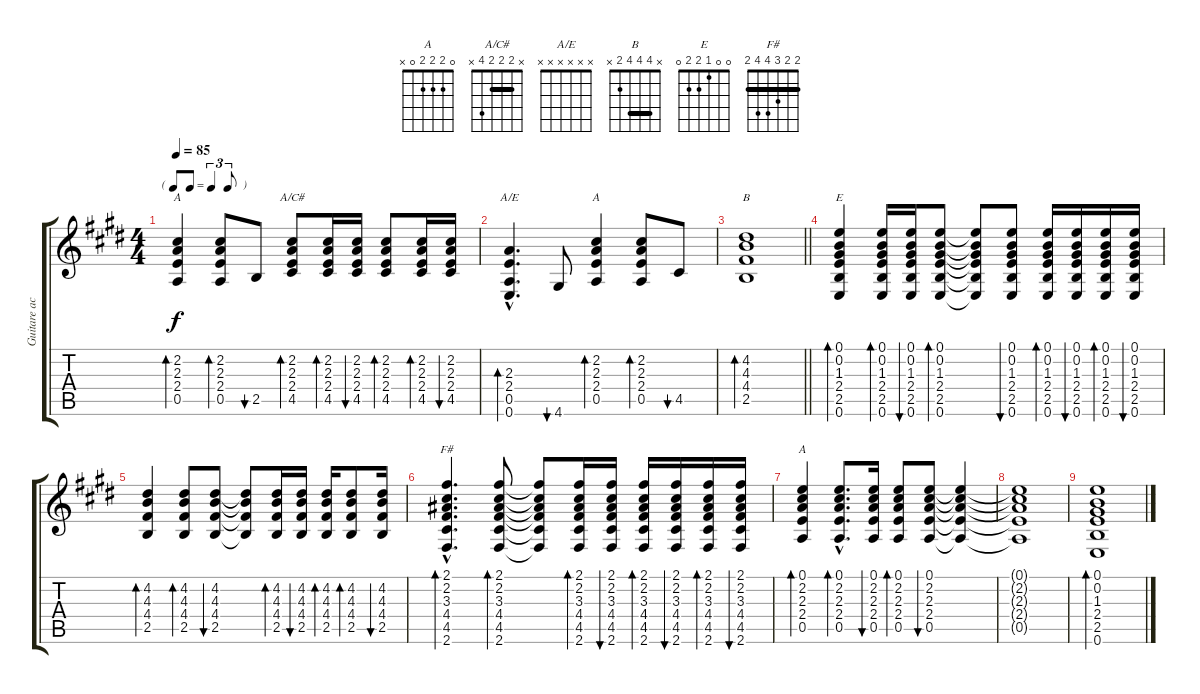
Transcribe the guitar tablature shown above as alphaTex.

\track ("Guitare accoustique" "Guitare ac") {instrument acousticguitarsteel}
\staff {score tabs}
\tuning (E4 B3 G3 D3 A2 E2) {hide}
\chord ("A" x 2 2 2 0 x) {barre 2}
\chord ("A/C#" x 2 2 2 4 x) {barre 2}
\chord ("A/E" x x x x x x)
\chord ("A" x 2 2 2 0 x)
\chord ("B" x 4 4 4 2 x) {barre 4}
\chord ("E" 0 0 1 2 2 0)
\chord ("F#" 2 2 3 4 4 2) {barre 2}
\chord ("A" 0 2 2 2 0 x)
\ts (4 4)
\tf triplet8th
\tempo 85
\clef g2
\ks e
(2.2 2.3 2.4 0.5).4{bd 60 ch "A" dy f} (2.2 2.3 2.4 0.5).8{bd 60} 2.5.8{bu 60} (2.2 2.3 2.4 4.5).8{bd 60 ch "A/C#"} (2.2 2.3 2.4 4.5).16{bd 60} (2.2 2.3 2.4 4.5).16{bu 60} (2.2 2.3 2.4 4.5).8{bd 60} (2.2 2.3 2.4 4.5).16{bd 60} (2.2 2.3 2.4 4.5).16{bu 60} |
(2.3{hac} 2.4{hac} 0.5{hac} 0.6{hac}).4{d bd 60 ch "A/E"} 4.6.8{bu 60} (2.2 2.3 2.4 0.5).4{bd 60 ch "A"} (2.2 2.3 2.4 0.5).8{bd 60} 4.5.8{bu 60} |
\barLineRight lightlight
(4.2 4.3 4.4 2.5).1{bd 60 ch "B"} |
(0.1 0.2 1.3 2.4 2.5 0.6).4{bd 60 ch "E"} (0.1 0.2 1.3 2.4 2.5 0.6).16{bd 60} (0.1 0.2 1.3 2.4 2.5 0.6).16{bu 60} (0.1 0.2 1.3 2.4 2.5 0.6).8{bd 60} (0.1{t} 0.2{t} 1.3{t} 2.4{t} 2.5{t} 0.6{t}).8 (0.1 0.2 1.3 2.4 2.5 0.6).8{bu 60} (0.1 0.2 1.3 2.4 2.5 0.6).16{bd 60} (0.1 0.2 1.3 2.4 2.5 0.6).16{bu 60} (0.1 0.2 1.3 2.4 2.5 0.6).16{bd 60} (0.1 0.2 1.3 2.4 2.5 0.6).16{bu 60} |
(4.2 4.3 4.4 2.5).4{bd 60} (4.2 4.3 4.4 2.5).8{bd 60} (4.2 4.3 4.4 2.5).8{bu 60} (4.2{t} 4.3{t} 4.4{t} 2.5{t}).8 (4.2 4.3 4.4 2.5).16{bd 60} (4.2 4.3 4.4 2.5).16{bu 60} (4.2 4.3 4.4 2.5).16{bd 60} (4.2 4.3 4.4 2.5).8{bd 60} (4.2 4.3 4.4 2.5).16{bu 60} |
(2.1{hac} 2.2{hac} 3.3{hac} 4.4{hac} 4.5{hac} 2.6{hac}).4{d bd 60 ch "F#"} (2.1 2.2 3.3 4.4 4.5 2.6).8{bd 60} (2.1{t} 2.2{t} 3.3{t} 4.4{t} 4.5{t} 2.6{t}).8 (2.1 2.2 3.3 4.4 4.5 2.6).16{bd 60} (2.1 2.2 3.3 4.4 4.5 2.6).16{bu 60} (2.1 2.2 3.3 4.4 4.5 2.6).16{bd 60} (2.1 2.2 3.3 4.4 4.5 2.6).16{bu 60} (2.1 2.2 3.3 4.4 4.5 2.6).16{bd 60} (2.1 2.2 3.3 4.4 4.5 2.6).16{bu 60} |
(0.1 2.2 2.3 2.4 0.5).4{bd 60 ch "A"} (0.1{hac} 2.2{hac} 2.3{hac} 2.4{hac} 0.5{hac}).8{d bd 60} (0.1 2.2 2.3 2.4 0.5).16{bu 60} (0.1 2.2 2.3 2.4 0.5).8{bd 60} (0.1 2.2 2.3 2.4 0.5).8{bu 60} (0.1{t} 2.2{t} 2.3{t} 2.4{t} 0.5{t}).4 |
(0.1{t} 2.2{t} 2.3{t} 2.4{t} 0.5{t}).1 |
(0.1 0.2 1.3 2.4 2.5 0.6).1{bd 480}
